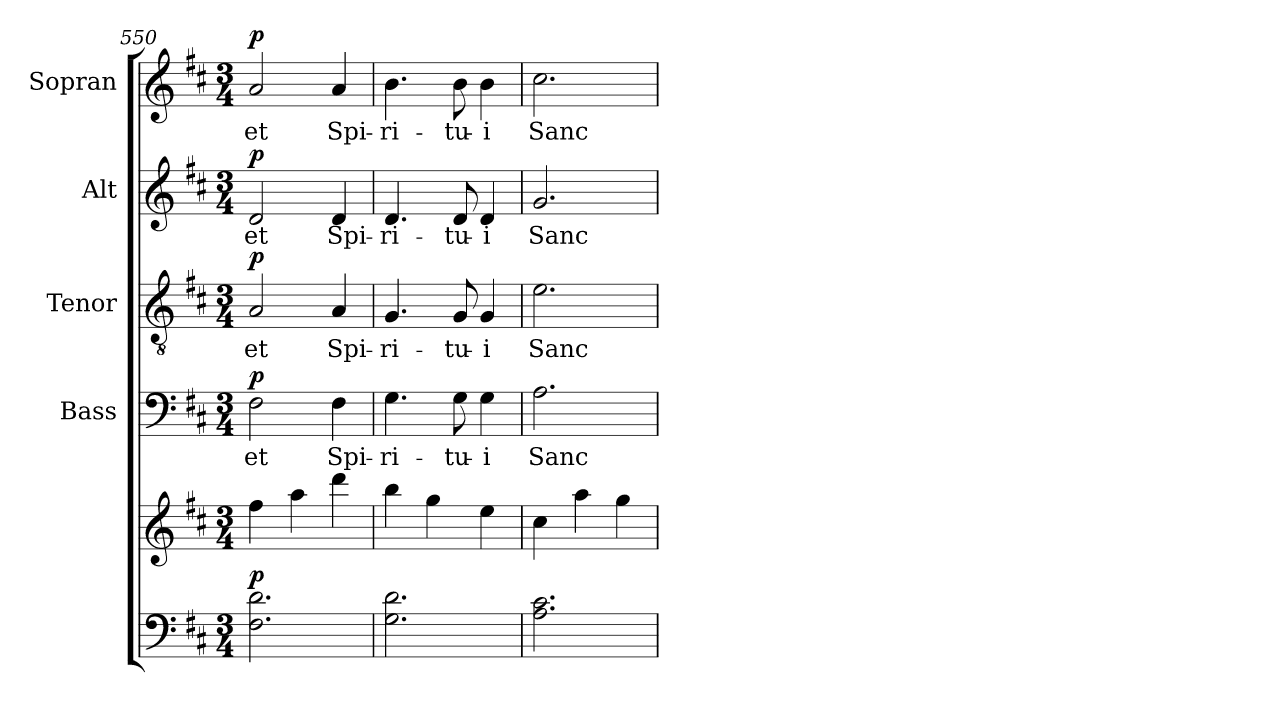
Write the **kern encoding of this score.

**kern	**kern	**dynam	**kern	**text	**dynam	**kern	**text	**dynam	**kern	**text	**dynam	**kern	**text	**dynam
*part5	*part5	*part5	*part4	*part4	*part4	*part3	*part3	*part3	*part2	*part2	*part2	*part1	*part1	*part1
*staff6	*staff5	*staff5/6	*staff4	*staff4	*staff4	*staff3	*staff3	*staff3	*staff2	*staff2	*staff2	*staff1	*staff1	*staff1
*	*	*	*I"Bass	*	*	*I"Tenor	*	*	*I"Alt	*	*	*I"Sopran	*	*
*	*	*	*I'B.	*	*	*I'T.	*	*	*I'A.	*	*	*I'S.	*	*
*clefF4	*clefG2	*	*clefF4	*	*	*clefGv2	*	*	*clefG2	*	*	*clefG2	*	*
*k[f#c#]	*k[f#c#]	*	*k[f#c#]	*	*	*k[f#c#]	*	*	*k[f#c#]	*	*	*k[f#c#]	*	*
*D:	*D:	*	*D:	*	*	*D:	*	*	*D:	*	*	*D:	*	*
*M3/4	*M3/4	*	*M3/4	*	*	*M3/4	*	*	*M3/4	*	*	*M3/4	*	*
=550	=550	=550	=550	=550	=550	=550	=550	=550	=550	=550	=550	=550	=550	=550
!	!	!LO:DY:a=2	!	!LO:LY:b	!LO:DY:a	!	!LO:LY:b	!LO:DY:a	!	!LO:LY:b	!LO:DY:a	!	!LO:LY:b	!LO:DY:a
2.F#\ 2.d\	4ff#\	p	2F#\	et	p	2A/	et	p	2d/	et	p	2a/	et	p
.	4aa\	.	.	.	.	.	.	.	.	.	.	.	.	.
!	!	!	!	!LO:LY:b	!	!	!LO:LY:b	!	!	!LO:LY:b	!	!	!LO:LY:b	!
.	4ddd\	.	4F#\	Spi-	.	4A/	Spi-	.	4d/	Spi-	.	4a/	Spi-	.
=551	=551	=551	=551	=551	=551	=551	=551	=551	=551	=551	=551	=551	=551	=551
!	!	!	!	!LO:LY:b	!	!	!LO:LY:b	!	!	!LO:LY:b	!	!	!LO:LY:b	!
2.G\ 2.d\	4bb\	.	4.G\	-ri-	.	4.G/	-ri-	.	4.d/	-ri-	.	4.b\	-ri-	.
.	4gg\	.	.	.	.	.	.	.	.	.	.	.	.	.
!	!	!	!	!LO:LY:b	!	!	!LO:LY:b	!	!	!LO:LY:b	!	!	!LO:LY:b	!
.	.	.	8G\	-tu-	.	8G/	-tu-	.	8d/	-tu-	.	8b\	-tu-	.
!	!	!	!	!LO:LY:b	!	!	!LO:LY:b	!	!	!LO:LY:b	!	!	!LO:LY:b	!
.	4ee\	.	4G\	-i	.	4G/	-i	.	4d/	-i	.	4b\	-i	.
!!LO:LB:g=z
=552	=552	=552	=552	=552	=552	=552	=552	=552	=552	=552	=552	=552	=552	=552
!	!	!	!	!LO:LY:b	!	!	!LO:LY:b	!	!	!LO:LY:b	!	!	!LO:LY:b	!
2.A\ 2.c#\	4cc#\	.	2.A\	Sanc-	.	2.e\	Sanc-	.	2.g/	Sanc-	.	2.cc#\	Sanc-	.
.	4aa\	.	.	.	.	.	.	.	.	.	.	.	.	.
.	4gg\	.	.	.	.	.	.	.	.	.	.	.	.	.
=	=	=	=	=	=	=	=	=	=	=	=	=	=	=
*-	*-	*-	*-	*-	*-	*-	*-	*-	*-	*-	*-	*-	*-	*-
